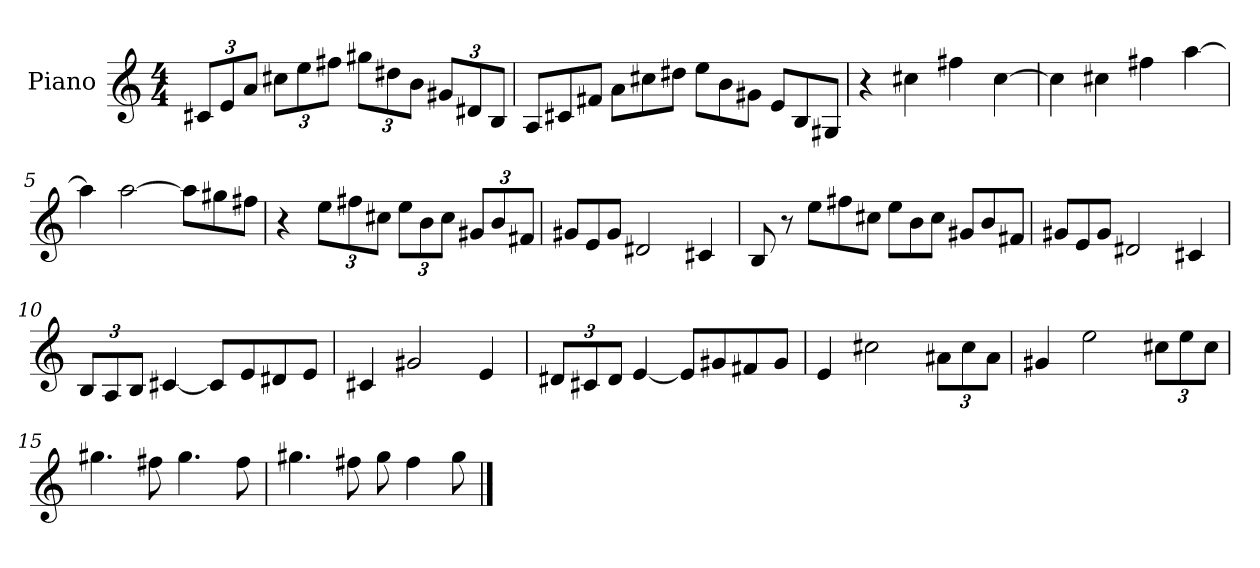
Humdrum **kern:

**kern
*part1
*staff1
*I"Piano
*I'Pno
*clefG2
*k[]
*M4/4
*Xbrackettup
=1
12c#X/L
12e/
12a/J
12cc#X\L
12ee\
12ff#X\J
12gg#X\L
12dd#X\
12b\J
12g#X/L
12d#X/
12B/J
=2
*Xtuplet
12A/L
12c#X/
12f#X/J
12a\L
12cc#X\
12dd#X\J
12ee\L
12b\
12g#X\J
12e/L
12B/
12G#X/J
=3
4r
4cc#X\
4ff#X\
[4cc#\
=4
4cc#\]
4cc#X\
4ff#X\
[4aa\
!!LO:LB:g=z
=5
4aa\]
[2aa\
12aa\L]
12gg#X\
12ff#X\J
!!LO:LB:g=z
=6
4r
*tuplet
12ee\L
12ff#X\
12cc#X\J
12ee\L
12b\
12cc#\J
12g#X/L
12b/
12f#X/J
=7
*Xtuplet
12g#X/L
12e/
12g#/J
2d#X/
4c#X/
=8
8B/
8r
12ee\L
12ff#X\
12cc#X\J
12ee\L
12b\
12cc#\J
12g#X/L
12b/
12f#X/J
=9
12g#X/L
12e/
12g#/J
2d#X/
4c#X/
!!LO:LB:g=z
=10
*tuplet
12B/L
12A/
12B/J
[4c#X/
8c#/L]
8e/
8d#X/
8e/J
=11
4c#X/
2g#X/
4e/
=12
12d#X/L
12c#X/
12d#/J
[4e/
8e/L]
8g#X/
8f#X/
8g#/J
=13
4e/
2cc#X\
12a#X\L
12cc#\
12a#\J
!!LO:LB:g=z
=14
4g#X/
2ee\
12cc#X\L
12ee\
12cc#\J
=15
4.gg#X\
8ff#X\
4.gg#\
8ff#\
=16
4.gg#X\
8ff#X\
8gg#\
4ff#\
8gg#\
==
*-
